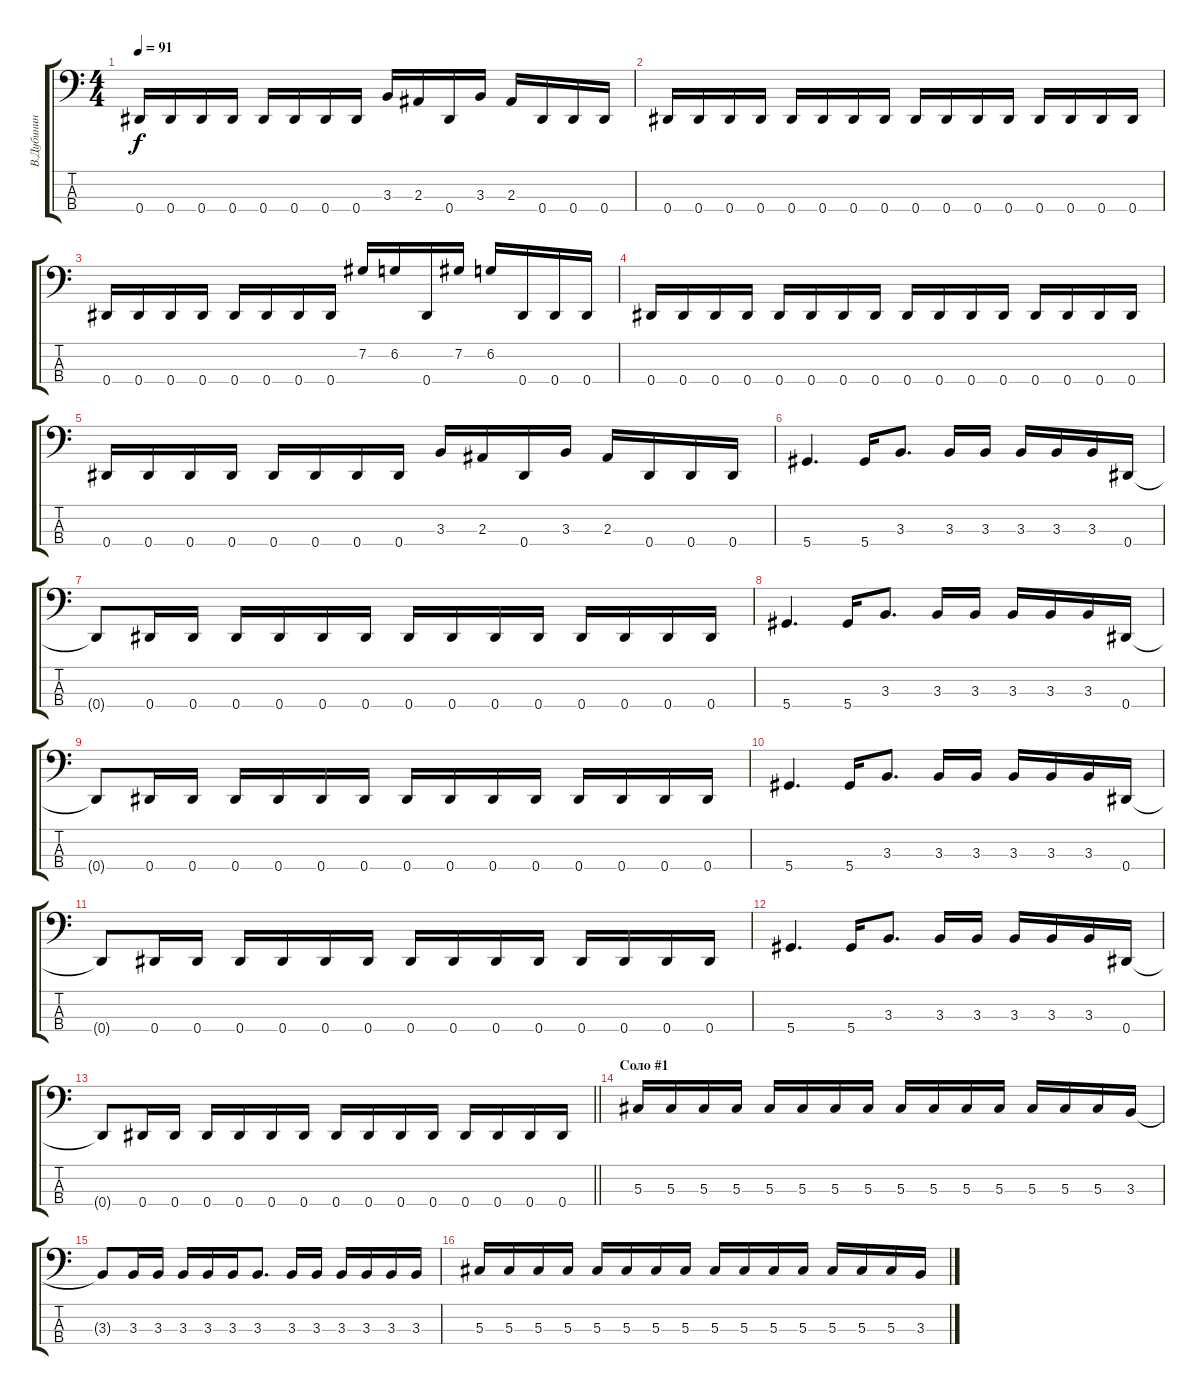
\track ("В.Дубинин" "В.Дубинин") {instrument electricbassfinger}
\staff {score tabs}
\tuning (Gb2 Db2 Ab1 Eb1) {hide}
\ts (4 4)
\tempo 91
\clef f4
\ks c
0.4.16{dy f} 0.4.16 0.4.16 0.4.16 0.4.16 0.4.16 0.4.16 0.4.16 3.3.16 2.3.16 0.4.16 3.3.16 2.3.16 0.4.16 0.4.16 0.4.16 |
0.4.16 0.4.16 0.4.16 0.4.16 0.4.16 0.4.16 0.4.16 0.4.16 0.4.16 0.4.16 0.4.16 0.4.16 0.4.16 0.4.16 0.4.16 0.4.16 |
0.4.16 0.4.16 0.4.16 0.4.16 0.4.16 0.4.16 0.4.16 0.4.16 7.2.16 6.2.16 0.4.16 7.2.16 6.2.16 0.4.16 0.4.16 0.4.16 |
0.4.16 0.4.16 0.4.16 0.4.16 0.4.16 0.4.16 0.4.16 0.4.16 0.4.16 0.4.16 0.4.16 0.4.16 0.4.16 0.4.16 0.4.16 0.4.16 |
0.4.16 0.4.16 0.4.16 0.4.16 0.4.16 0.4.16 0.4.16 0.4.16 3.3.16 2.3.16 0.4.16 3.3.16 2.3.16 0.4.16 0.4.16 0.4.16 |
5.4.4{d} 5.4.16 3.3.8{d} 3.3.16 3.3.16 3.3.16 3.3.16 3.3.16 0.4.16 |
0.4{t}.8 0.4.16 0.4.16 0.4.16 0.4.16 0.4.16 0.4.16 0.4.16 0.4.16 0.4.16 0.4.16 0.4.16 0.4.16 0.4.16 0.4.16 |
5.4.4{d} 5.4.16 3.3.8{d} 3.3.16 3.3.16 3.3.16 3.3.16 3.3.16 0.4.16 |
0.4{t}.8 0.4.16 0.4.16 0.4.16 0.4.16 0.4.16 0.4.16 0.4.16 0.4.16 0.4.16 0.4.16 0.4.16 0.4.16 0.4.16 0.4.16 |
5.4.4{d} 5.4.16 3.3.8{d} 3.3.16 3.3.16 3.3.16 3.3.16 3.3.16 0.4.16 |
0.4{t}.8 0.4.16 0.4.16 0.4.16 0.4.16 0.4.16 0.4.16 0.4.16 0.4.16 0.4.16 0.4.16 0.4.16 0.4.16 0.4.16 0.4.16 |
5.4.4{d} 5.4.16 3.3.8{d} 3.3.16 3.3.16 3.3.16 3.3.16 3.3.16 0.4.16 |
\barLineRight lightlight
0.4{t}.8 0.4.16 0.4.16 0.4.16 0.4.16 0.4.16 0.4.16 0.4.16 0.4.16 0.4.16 0.4.16 0.4.16 0.4.16 0.4.16 0.4.16 |
\section ("" "Соло #1")
5.3.16 5.3.16 5.3.16 5.3.16 5.3.16 5.3.16 5.3.16 5.3.16 5.3.16 5.3.16 5.3.16 5.3.16 5.3.16 5.3.16 5.3.16 3.3.16 |
3.3{t}.8 3.3.16 3.3.16 3.3.16 3.3.16 3.3.16 3.3.8{d} 3.3.16 3.3.16 3.3.16 3.3.16 3.3.16 3.3.16 |
5.3.16 5.3.16 5.3.16 5.3.16 5.3.16 5.3.16 5.3.16 5.3.16 5.3.16 5.3.16 5.3.16 5.3.16 5.3.16 5.3.16 5.3.16 3.3.16
